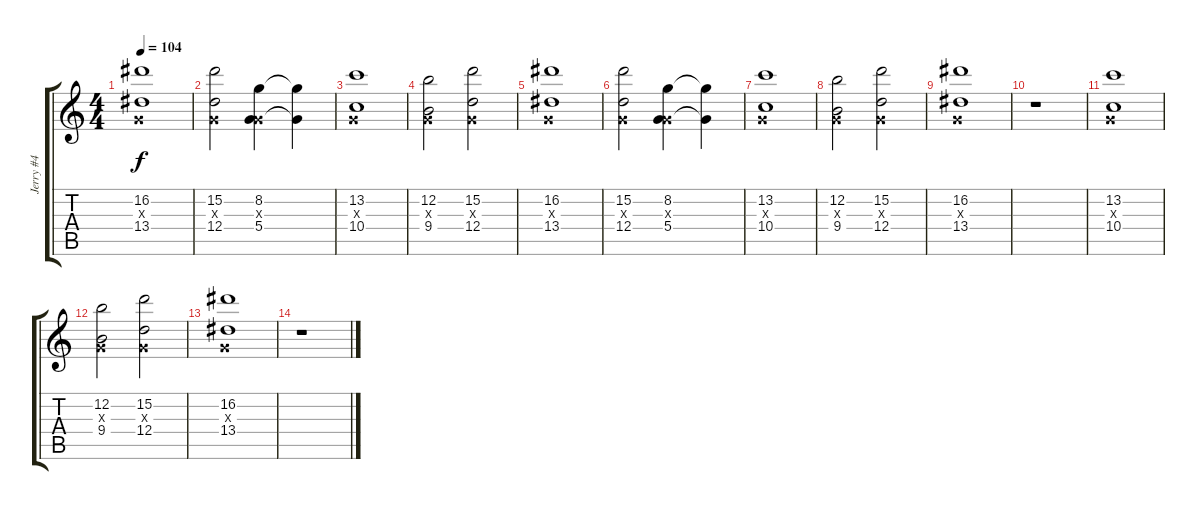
\track ("Jerry #4" "Jerry #4") {instrument distortionguitar}
\staff {score tabs}
\tuning (E4 B3 G3 D3 A2 D2) {hide}
\ts (4 4)
\tempo 104
\clef g2
\ks c
(16.2 0.3{x} 13.4).1{dy f} |
(15.2 0.3{x} 12.4).2 (8.2 0.3{x} 5.4).4 (8.2{t} 5.4{t}).4 |
(13.2 0.3{x} 10.4).1 |
(12.2 0.3{x} 9.4).2 (15.2 0.3{x} 12.4).2 |
(16.2 0.3{x} 13.4).1 |
(15.2 0.3{x} 12.4).2 (8.2 0.3{x} 5.4).4 (8.2{t} 5.4{t}).4 |
(13.2 0.3{x} 10.4).1{volume 8} |
(12.2 0.3{x} 9.4).2 (15.2 0.3{x} 12.4).2 |
(16.2 0.3{x} 13.4).1 |
r.1 |
(13.2 0.3{x} 10.4).1 |
(12.2 0.3{x} 9.4).2 (15.2 0.3{x} 12.4).2 |
(16.2 0.3{x} 13.4).1 |
r.1
